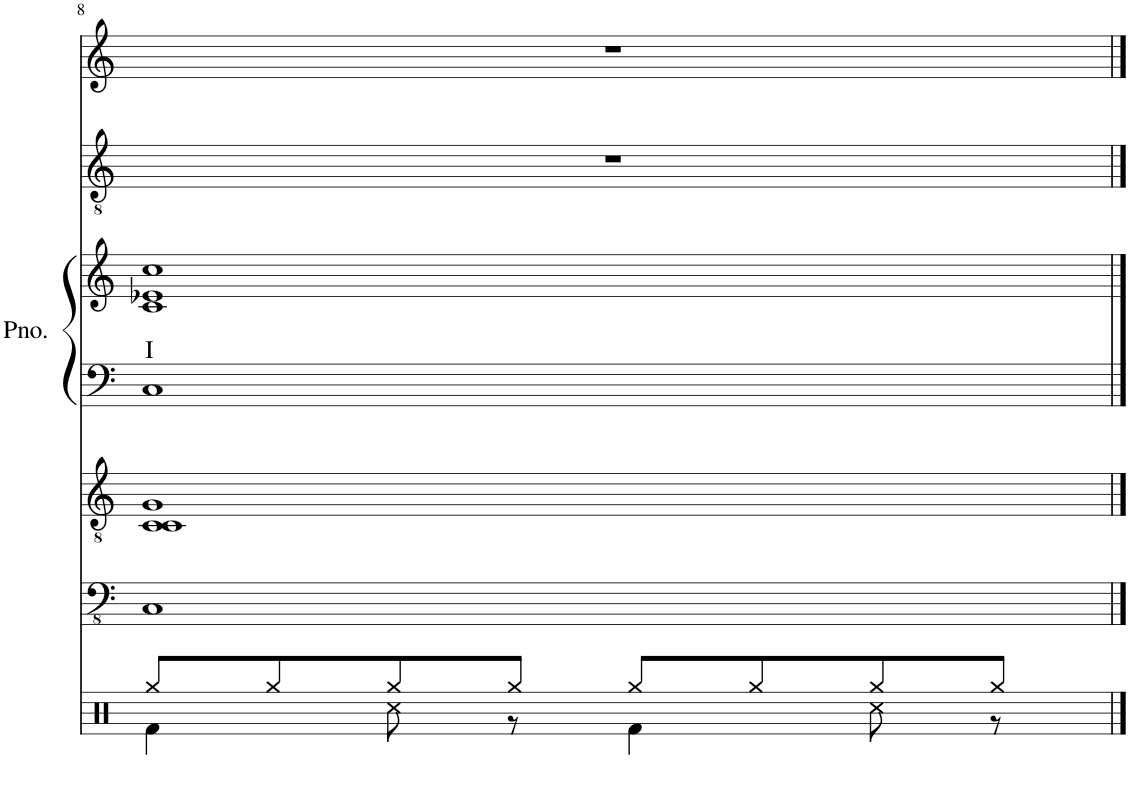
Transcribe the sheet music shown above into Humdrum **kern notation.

**kern	**kern	**kern	**kern	**kern	**harte	**kern	**kern
*part6	*part5	*part4	*part3	*part3	*part3	*part2	*part1
*staff7	*staff6	*staff5	*staff4	*staff3	*	*staff2	*staff1
*I"Batería	*I"Baixo	*I"Guitarra Rítmica	*I"Piano	*	*	*I"Guitarra Solista	*I"Voz
*	*	*	*I'Pno.	*	*	*	*
!!LO:PB:g=z
*clefX	*clefFv4	*clefGv2	*clefF4	*clefG2	*	*clefGv2	*clefG2
*k[]	*k[]	*k[]	*k[]	*k[]	*	*k[]	*k[]
*M4/4	*M4/4	*M4/4	*M4/4	*M4/4	*	*M4/4	*M4/4
=8	=8	=8	=8	=8	=8	=8	=8
*^	*	*	*	*	*	*	*
!	!	!	!	!	!	!LO:H:kt=I	!	!
8Rgg/L	4Rf\	1CC	1C 1C 1G	1C	1c 1e-X 1cc	N	1r	1r
8Rgg/	.	.	.	.	.	.	.	.
8Rgg/	8Rcc\	.	.	.	.	.	.	.
8Rgg/J	8r	.	.	.	.	.	.	.
8Rgg/L	4Rf\	.	.	.	.	.	.	.
8Rgg/	.	.	.	.	.	.	.	.
8Rgg/	8Rcc\	.	.	.	.	.	.	.
8Rgg/J	8r	.	.	.	.	.	.	.
*v	*v	*	*	*	*	*	*	*
==	==	==	==	==	==	==	==
*-	*-	*-	*-	*-	*-	*-	*-
